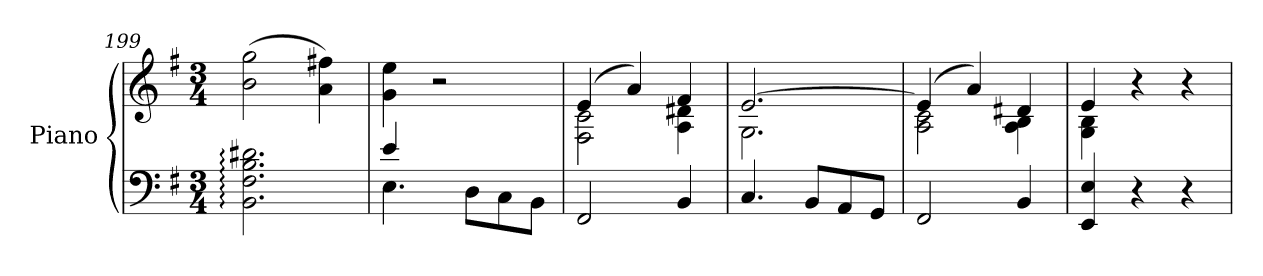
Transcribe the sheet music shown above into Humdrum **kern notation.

**kern	**kern
*part1	*part1
*staff2	*staff1
*I"Piano	*
*I'Pno.	*
*clefF4	*clefG2
*k[f#]	*k[f#]
*M3/4	*M3/4
=199	=199
2.BB\: 2.F#\: 2.B\: 2.d#X\:	(>2b\ 2gg\
.	4a\ 4ff#X\)
!!LO:LB:g=z
=200	=200
*^	*
4e/	4.E\	4g\ 4ee\
2rAyy	.	2r
.	8D\L	.
.	8C\	.
.	8BB\J	.
*v	*v	*
=201	=201
*	*^
2FF#/	(>4e/	2F#\ 2c\
.	4a/)	.
4BB/	4f#/	4A\ 4d#X\
=202	=202	=202
4.C/	[2.e/	2.G\
8BB/L	.	.
8AA/	.	.
8GG/J	.	.
=203	=203	=203
2FF#/	(>4e/]	2A\ 2c\
.	4a/)	.
4BB/	4d#X/	4A\ 4B\
=204	=204	=204
4EE/ 4E/	4e/	4G\ 4B\
4r	2ryy	4r
4r	.	4r
*	*v	*v
=	=
*-	*-
